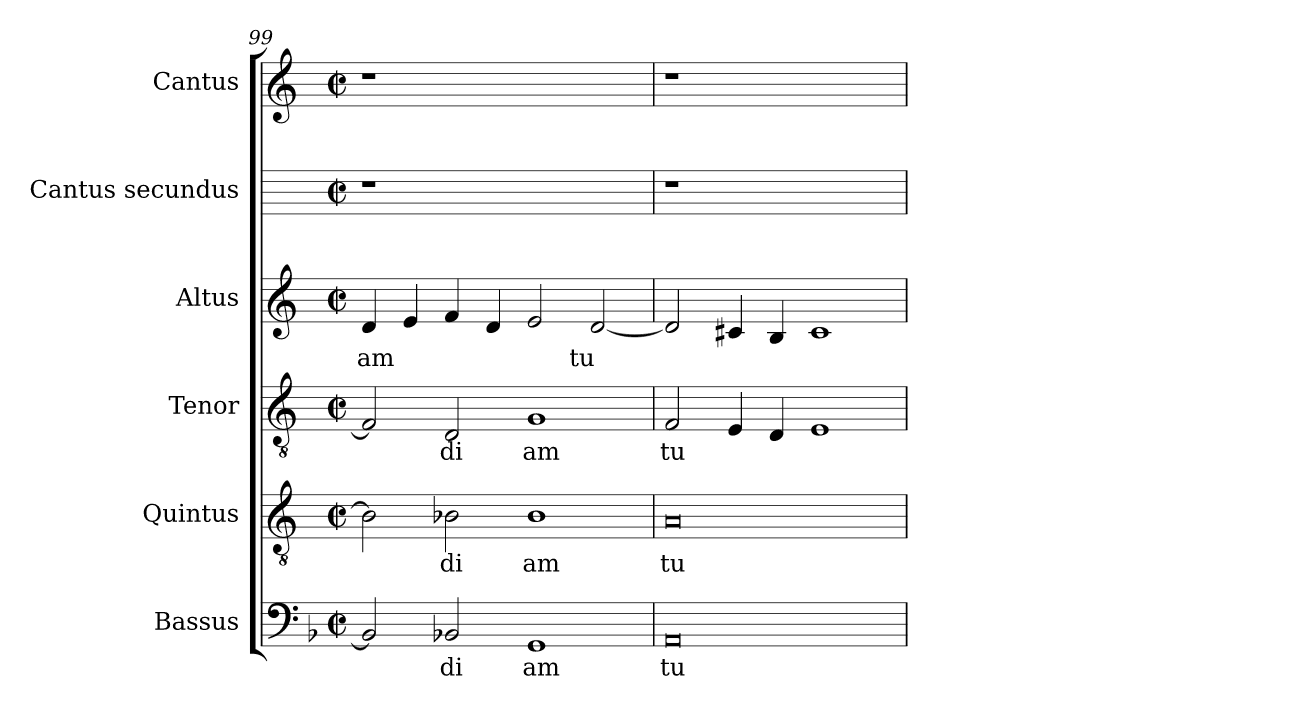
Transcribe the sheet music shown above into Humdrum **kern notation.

**kern	**text	**kern	**text	**kern	**text	**kern	**text	**kern	**kern
*part6	*part6	*part5	*part5	*part4	*part4	*part3	*part3	*part2	*part1
*staff6	*staff6	*staff5	*staff5	*staff4	*staff4	*staff3	*staff3	*staff2	*staff1
*I"Bassus	*	*I"Quintus	*	*I"Tenor	*	*I"Altus	*	*I"Cantus  secundus	*I"Cantus
*I'B	*	*I'Q	*	*I'T	*	*I'A	*	*	*I'C
*clefF4	*	*clefGv2	*	*clefGv2	*	*clefG2	*	*	*clefG2
*k[b-]	*	*k[]	*	*k[]	*	*k[]	*	*k[]	*k[]
*F:	*	*C:	*	*C:	*	*C:	*	*C:	*C:
*M2/2	*	*M2/2	*	*M2/2	*	*M2/2	*	*M2/2	*M2/2
*met(c|)	*	*met(c|)	*	*met(c|)	*	*met(c|)	*	*met(c|)	*met(c|)
=99	=99	=99	=99	=99	=99	=99	=99	=99	=99
!	!LO:LY:b:cj	!	!LO:LY:b:cj	!	!LO:LY:b:cj	!	!LO:LY:b:cj	!	!
2BB/]	.	2B-\]	.	2F/]	.	4d/	am	1r	1r
!	!	!	!	!	!	!	!LO:LY:b:cj	!	!
.	.	.	.	.	.	4e/	.	.	.
!	!LO:LY:b:cj	!	!LO:LY:b:cj	!	!LO:LY:b:cj	!	!LO:LY:b:cj	!	!
2BB-/	di	2B-X\	di	2D/	di	4f/	.	.	.
!	!	!	!	!	!	!	!LO:LY:b:cj	!	!
.	.	.	.	.	.	4d/	.	.	.
!	!LO:LY:b:cj	!	!LO:LY:b:cj	!	!LO:LY:b:cj	!	!LO:LY:b:cj	!	!
1GG	am	1B-	am	1G	am	2e/	.	1ryy	1ryy
!	!	!	!	!	!	!	!LO:LY:b:cj	!	!
.	.	.	.	.	.	[<2d/	tu	.	.
=100	=100	=100	=100	=100	=100	=100	=100	=100	=100
!	!LO:LY:b:cj	!	!LO:LY:b:cj	!	!LO:LY:b:cj	!	!LO:LY:b:cj	!	!
0AA	tu	0A	tu	2F/	tu	2d/]	.	1r	1r
!	!	!	!	!	!LO:LY:b:cj	!	!LO:LY:b:cj	!	!
.	.	.	.	4E/	.	4c#X/	.	.	.
!	!	!	!	!	!LO:LY:b:cj	!	!LO:LY:b:cj	!	!
.	.	.	.	4D/	.	4B/	.	.	.
!	!	!	!	!	!LO:LY:b:cj	!	!LO:LY:b:cj	!	!
.	.	.	.	1E	.	1c#	.	1ryy	1ryy
=	=	=	=	=	=	=	=	=	=
*-	*-	*-	*-	*-	*-	*-	*-	*-	*-
